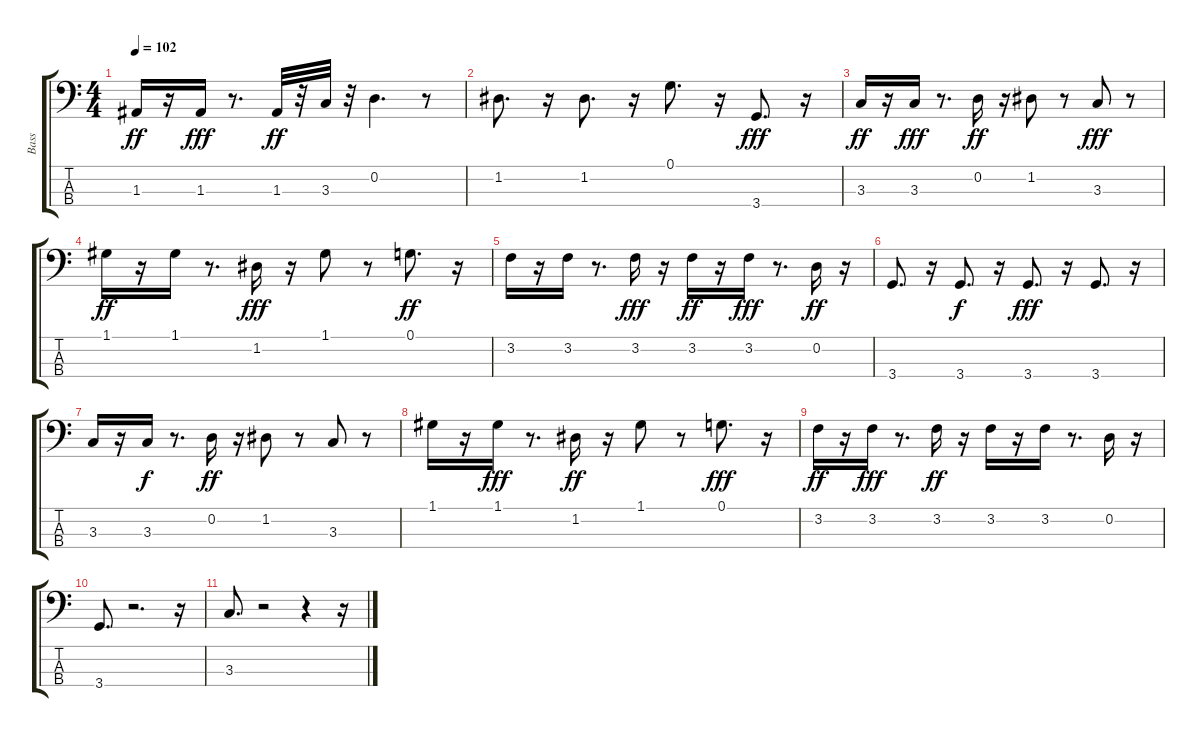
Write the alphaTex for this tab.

\track ("Bass" "Bass") {instrument fretlessbass}
\staff {score tabs}
\tuning (G2 D2 A1 E1) {hide}
\ts (4 4)
\tempo 102
\clef f4
\ks c
1.3.16{dy ff} r.16 1.3.16{dy fff} r.8{d} 1.3.32{dy ff} r.32 3.3.32 r.32 0.2.4{d} r.8 |
1.2.8{d} r.16 1.2.8{d} r.16 0.1.8{d} r.16 3.4.8{d dy fff} r.16 |
3.3.16{dy ff} r.16 3.3.16{dy fff} r.8{d} 0.2.16{dy ff} r.16 1.2.8 r.8 3.3.8{dy fff} r.8 |
1.1.16{dy ff} r.16 1.1.16 r.8{d} 1.2.16{dy fff} r.16 1.1.8 r.8 0.1.8{d dy ff} r.16 |
3.2.16 r.16 3.2.16 r.8{d} 3.2.16{dy fff} r.16 3.2.16{dy ff} r.16 3.2.16{dy fff} r.8{d} 0.2.16{dy ff} r.16 |
3.4.8{d} r.16 3.4.8{d dy f} r.16 3.4.8{d dy fff} r.16 3.4.8{d} r.16 |
3.3.16 r.16 3.3.16{dy f} r.8{d} 0.2.16{dy ff} r.16 1.2.8 r.8 3.3.8 r.8 |
1.1.16 r.16 1.1.16{dy fff} r.8{d} 1.2.16{dy ff} r.16 1.1.8 r.8 0.1.8{d dy fff} r.16 |
3.2.16{dy ff} r.16 3.2.16{dy fff} r.8{d} 3.2.16{dy ff} r.16 3.2.16 r.16 3.2.16 r.8{d} 0.2.16 r.16 |
3.4.8{d} r.2{d} r.16 |
3.3.8{d} r.2 r.4 r.16
